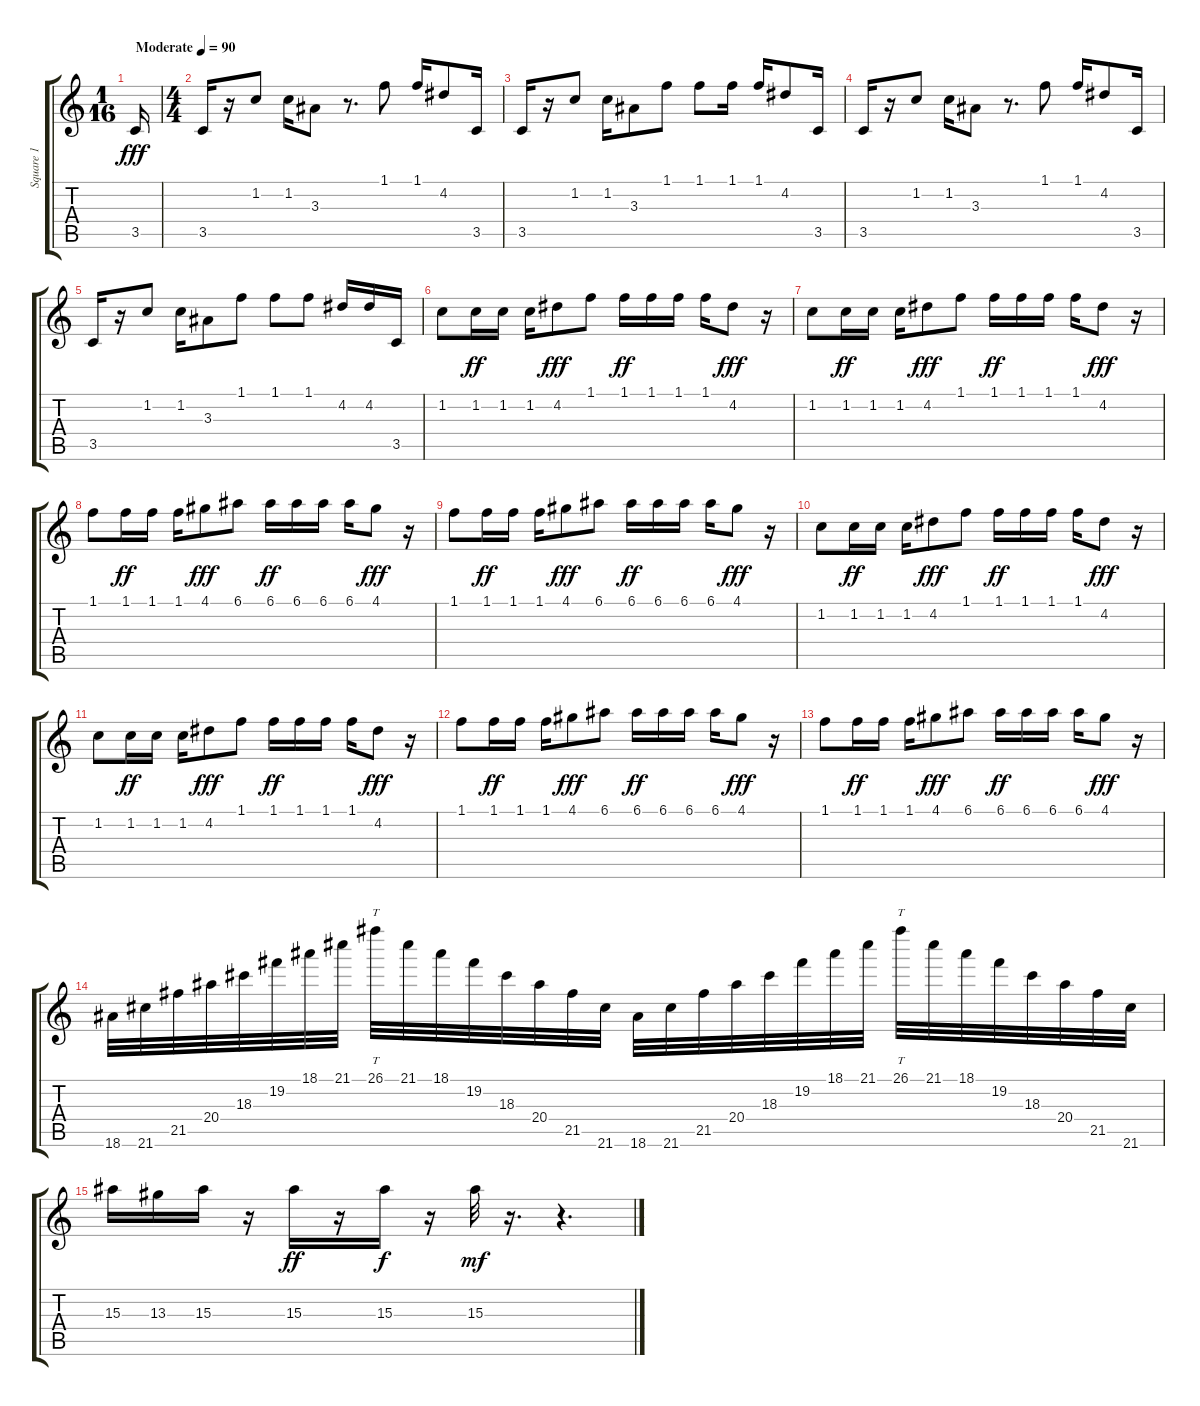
\track ("Square 1" "Square 1") {instrument electricguitarjazz}
\staff {score tabs}
\tuning (E4 B3 G3 D3 A2 E2) {hide}
\ts (1 16)
\tempo (90 "Moderate")
\clef g2
\ks c
3.5.16{dy fff instrument electricguitarjazz} |
\ts (4 4)
3.5.16 r.16 1.2.8 1.2.16 3.3.8 r.8{d} 1.1.8 1.1.16 4.2.8 3.5.16 |
3.5.16 r.16 1.2.8 1.2.16 3.3.8 1.1.8 1.1.8 1.1.16 1.1.16 4.2.8 3.5.16 |
3.5.16 r.16 1.2.8 1.2.16 3.3.8 r.8{d} 1.1.8 1.1.16 4.2.8 3.5.16 |
3.5.16 r.16 1.2.8 1.2.16 3.3.8 1.1.8 1.1.8 1.1.8 4.2.16 4.2.16 3.5.16 |
1.2.8 1.2.16{dy ff} 1.2.16 1.2.16 4.2.8{dy fff} 1.1.8 1.1.16{dy ff} 1.1.16 1.1.16 1.1.16 4.2.8{dy fff} r.16 |
1.2.8 1.2.16{dy ff} 1.2.16 1.2.16 4.2.8{dy fff} 1.1.8 1.1.16{dy ff} 1.1.16 1.1.16 1.1.16 4.2.8{dy fff} r.16 |
1.1.8 1.1.16{dy ff} 1.1.16 1.1.16 4.1.8{dy fff} 6.1.8 6.1.16{dy ff} 6.1.16 6.1.16 6.1.16 4.1.8{dy fff} r.16 |
1.1.8 1.1.16{dy ff} 1.1.16 1.1.16 4.1.8{dy fff} 6.1.8 6.1.16{dy ff} 6.1.16 6.1.16 6.1.16 4.1.8{dy fff} r.16 |
1.2.8 1.2.16{dy ff} 1.2.16 1.2.16 4.2.8{dy fff} 1.1.8 1.1.16{dy ff} 1.1.16 1.1.16 1.1.16 4.2.8{dy fff} r.16 |
1.2.8 1.2.16{dy ff} 1.2.16 1.2.16 4.2.8{dy fff} 1.1.8 1.1.16{dy ff} 1.1.16 1.1.16 1.1.16 4.2.8{dy fff} r.16 |
1.1.8 1.1.16{dy ff} 1.1.16 1.1.16 4.1.8{dy fff} 6.1.8 6.1.16{dy ff} 6.1.16 6.1.16 6.1.16 4.1.8{dy fff} r.16 |
1.1.8 1.1.16{dy ff} 1.1.16 1.1.16 4.1.8{dy fff} 6.1.8 6.1.16{dy ff} 6.1.16 6.1.16 6.1.16 4.1.8{dy fff} r.16 |
18.6.32 21.6.32 21.5.32 20.4.32 18.3.32 19.2.32 18.1.32 21.1.32 26.1.32{tt} 21.1.32 18.1.32 19.2.32 18.3.32 20.4.32 21.5.32 21.6.32 18.6.32 21.6.32 21.5.32 20.4.32 18.3.32 19.2.32 18.1.32 21.1.32 26.1.32{tt} 21.1.32 18.1.32 19.2.32 18.3.32 20.4.32 21.5.32 21.6.32 |
15.3.16 13.3.16 15.3.16 r.16 15.3.16{dy ff} r.16 15.3.16{dy f} r.16 15.3.32{dy mf} r.16{d} r.4{d}
